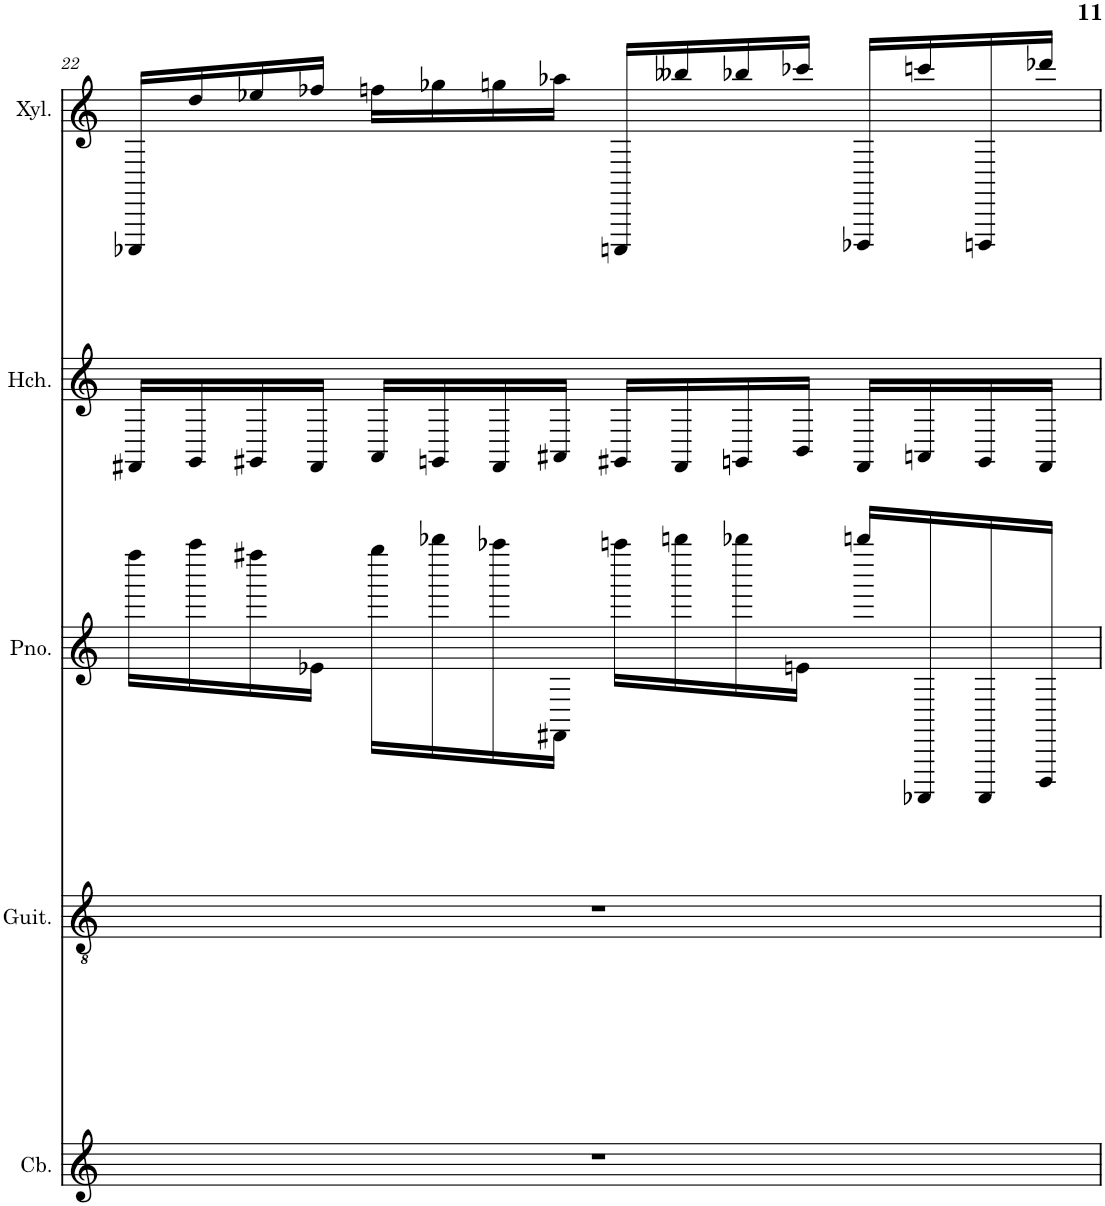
**kern	**kern	**kern	**kern	**kern
*part5	*part4	*part3	*part2	*part1
*staff5	*staff4	*staff3	*staff2	*staff1
*I"Contrabass	*I"Acoustic Guitar	*I"Grand Piano	*I"Harpsichord	*I"Xylophone
*I'Cb.	*I'Guit.	*I'Pno.	*I'Hch.	*I'Xyl.
!!LO:PB:g=z
*clefG2	*clefGv2	*clefG2	*clefG2	*clefG2
*Trd7c12	*	*	*	*Trd-7c-12
*k[]	*k[]	*k[]	*k[]	*k[]
*M4/4	*M4/4	*M4/4	*M4/4	*M4/4
=22	=22	=22	=22	=22
1r	1r	16ffff\LL	16FF#X/LL	16CCC-X/LL
.	.	16aaaa\	16GG/	16dd/
.	.	16ffff#X\	16GG#X/	16ee-X/
.	.	16e-X\JJ	16FF#/JJ	16ff-X/JJ
.	.	16gggg\LL	16AA/LL	16ffn\LL
.	.	16bbbb-X\	16GGn/	16gg-X\
.	.	16aaaa-X\	16FF#/	16ggn\
.	.	16FF#X\JJ	16AA#X/JJ	16aa-X\JJ
.	.	16aaaan\LL	16GG#X/LL	16CCCn/LL
.	.	16bbbbn\	16FF#/	16bb--X/
.	.	16bbbb-X\	16GGn/	16bb-X/
.	.	16en\JJ	16BB/JJ	16ccc-X/JJ
.	.	16bbbbn/LL	16FF#/LL	16DDD-X/LL
.	.	16AAAA-X/	16AAn/	16cccn/
.	.	16AAAA-/	16GG/	16DDDn/
.	.	16DDD/JJ	16FF#/JJ	16ddd-X/JJ
=	=	=	=	=
*-	*-	*-	*-	*-
